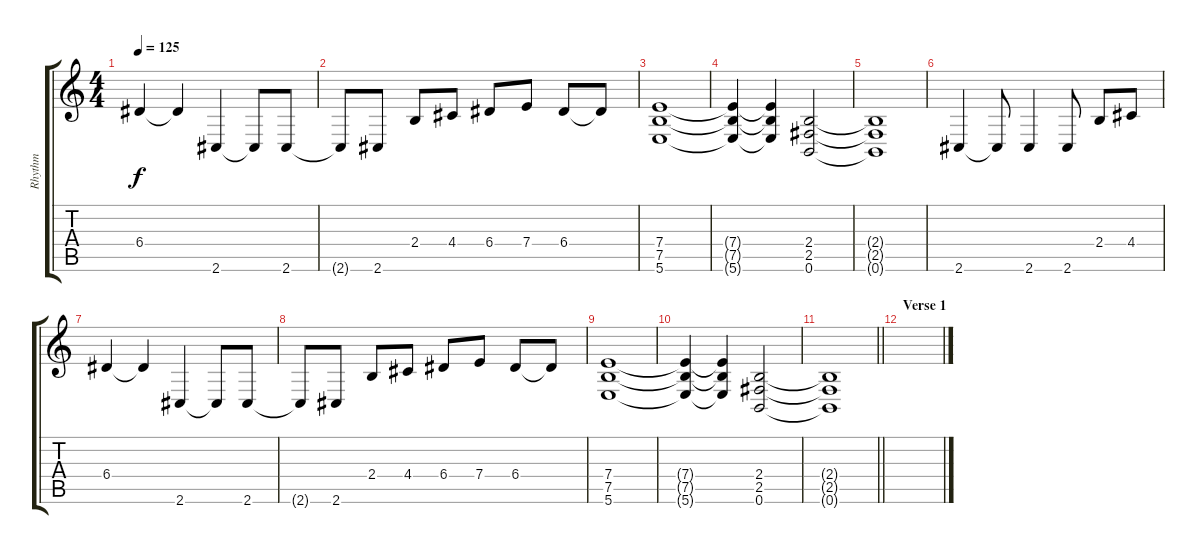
\track ("Rhythm" "Rhythm") {instrument distortionguitar}
\staff {score tabs}
\tuning (B3 Gb3 D3 A2 E2 B1) {hide}
\ts (4 4)
\tempo 125
\clef g2
\ks c
6.4.4{dy f} 6.4{t}.4 2.6.4 2.6{t}.8 2.6.8 |
2.6{t}.8 2.6.8 2.4.8 4.4.8 6.4.8 7.4.8 6.4.8 6.4{t}.8 |
(7.4 7.5 5.6).1 |
(7.4{t} 7.5{t} 5.6{t}).4 (7.4{t} 7.5{t} 5.6{t}).4 (2.4 2.5 0.6).2 |
(2.4{t} 2.5{t} 0.6{t}).1 |
2.6.4 2.6{t}.8 2.6.4 2.6.8 2.4.8 4.4.8 |
6.4.4 6.4{t}.4 2.6.4 2.6{t}.8 2.6.8 |
2.6{t}.8 2.6.8 2.4.8 4.4.8 6.4.8 7.4.8 6.4.8 6.4{t}.8 |
(7.4 7.5 5.6).1 |
(7.4{t} 7.5{t} 5.6{t}).4 (7.4{t} 7.5{t} 5.6{t}).4 (2.4 2.5 0.6).2 |
\barLineRight lightlight
(2.4{t} 2.5{t} 0.6{t}).1 |
\section ("" "Verse 1")
